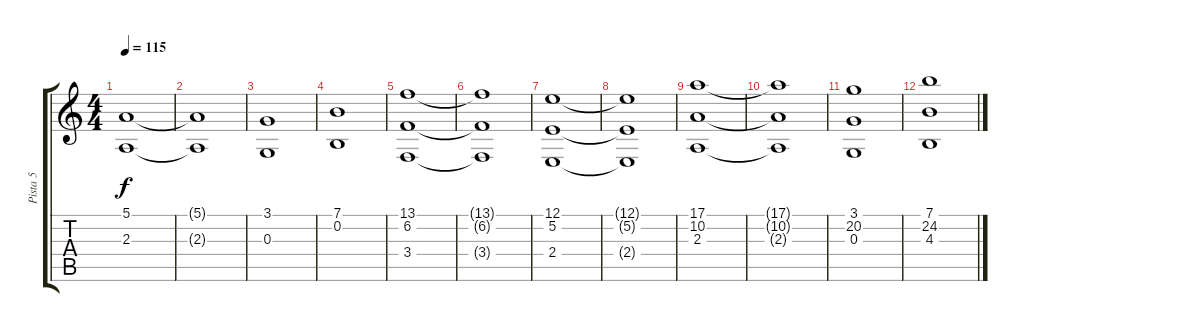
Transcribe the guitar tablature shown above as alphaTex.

\track ("Pista 5" "Pista 5") {instrument synthstrings2}
\staff {score tabs}
\tuning (E4 B3 G3 D3 A2 E2) {hide}
\ts (4 4)
\tempo 115
\clef g2
\ks c
(5.1 2.3).1{dy f} |
(5.1{t} 2.3{t}).1 |
(3.1 0.3).1 |
(7.1 0.2).1 |
(13.1 6.2 3.4).1 |
(13.1{t} 6.2{t} 3.4{t}).1 |
(12.1 5.2 2.4).1 |
(12.1{t} 5.2{t} 2.4{t}).1 |
(17.1 10.2 2.3).1 |
(17.1{t} 10.2{t} 2.3{t}).1 |
(3.1 20.2 0.3).1 |
(7.1 24.2 4.3).1
